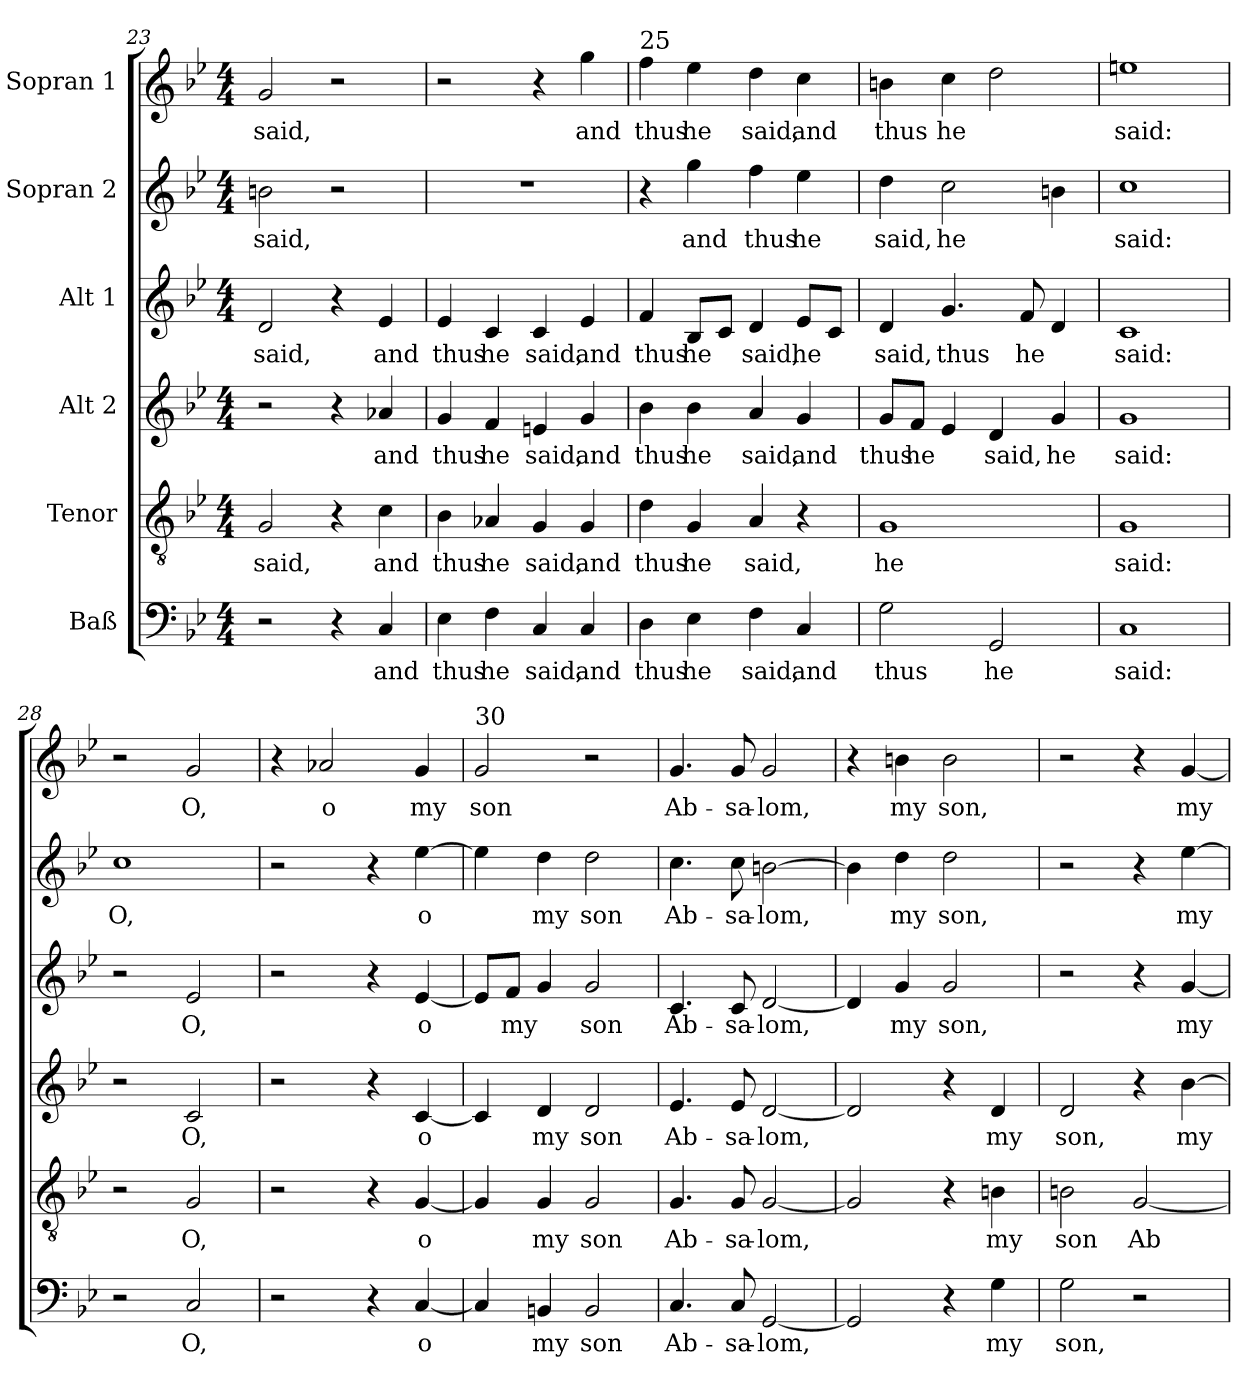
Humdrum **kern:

**kern	**text	**kern	**text	**kern	**text	**kern	**text	**kern	**text	**kern	**text
*part6	*part6	*part5	*part5	*part4	*part4	*part3	*part3	*part2	*part2	*part1	*part1
*staff6	*staff6	*staff5	*staff5	*staff4	*staff4	*staff3	*staff3	*staff2	*staff2	*staff1	*staff1
*I"Baß	*	*I"Tenor	*	*I"Alt 2	*	*I"Alt 1	*	*I"Sopran 2	*	*I"Sopran 1	*
*clefF4	*	*clefGv2	*	*clefG2	*	*clefG2	*	*clefG2	*	*clefG2	*
*k[b-e-]	*	*k[b-e-]	*	*k[b-e-]	*	*k[b-e-]	*	*k[b-e-]	*	*k[b-e-]	*
*M4/4	*	*M4/4	*	*M4/4	*	*M4/4	*	*M4/4	*	*M4/4	*
=23	=23	=23	=23	=23	=23	=23	=23	=23	=23	=23	=23
!	!	!	!LO:LY:b	!	!	!	!LO:LY:b	!	!LO:LY:b	!	!LO:LY:b
2r	.	2G/	said,	2r	.	2d/	said,	2bn\	said,	2g/	said,
4r	.	4r	.	4r	.	4r	.	2r	.	2r	.
!	!LO:LY:b	!	!LO:LY:b	!	!LO:LY:b	!	!LO:LY:b	!	!	!	!
4C/	and	4c\	and	4a-X/	and	4e-/	and	.	.	.	.
=24	=24	=24	=24	=24	=24	=24	=24	=24	=24	=24	=24
!	!LO:LY:b	!	!LO:LY:b	!	!LO:LY:b	!	!LO:LY:b	!	!	!	!
4E-\	thus	4B-\	thus	4g/	thus	4e-/	thus	1r	.	2r	.
!	!LO:LY:b	!	!LO:LY:b	!	!LO:LY:b	!	!LO:LY:b	!	!	!	!
4F\	he	4A-X/	he	4f/	he	4c/	he	.	.	.	.
!	!LO:LY:b	!	!LO:LY:b	!	!LO:LY:b	!	!LO:LY:b	!	!	!	!
4C/	said,	4G/	said,	4en/	said,	4c/	said,	.	.	4r	.
!	!LO:LY:b	!	!LO:LY:b	!	!LO:LY:b	!	!LO:LY:b	!	!	!	!LO:LY:b
4C/	and	4G/	and	4g/	and	4e-/	and	.	.	4gg\	and
=25	=25	=25	=25	=25	=25	=25	=25	=25	=25	=25	=25
!	!	!	!	!	!	!	!	!	!	!LO:TX:a:t=25	!
!	!LO:LY:b	!	!LO:LY:b	!	!LO:LY:b	!	!LO:LY:b	!	!	!	!LO:LY:b
4D\	thus	4d\	thus	4b-\	thus	4f/	thus	4r	.	4ff\	thus
!	!LO:LY:b	!	!LO:LY:b	!	!LO:LY:b	!	!LO:LY:b	!	!LO:LY:b	!	!LO:LY:b
4E-\	he	4G/	he	4b-\	he	8B-/L	he	4gg\	and	4ee-\	he
.	.	.	.	.	.	8c/J	.	.	.	.	.
!	!LO:LY:b	!	!LO:LY:b	!	!LO:LY:b	!	!LO:LY:b	!	!LO:LY:b	!	!LO:LY:b
4F\	said,	4A/	said,	4a/	said,	4d/	said,	4ff\	thus	4dd\	said,
!	!LO:LY:b	!	!	!	!LO:LY:b	!	!LO:LY:b	!	!LO:LY:b	!	!LO:LY:b
4C/	and	4r	.	4g/	and	8e-/L	he	4ee-\	he	4cc\	and
.	.	.	.	.	.	8c/J	.	.	.	.	.
!!LO:LB:g=z
=26	=26	=26	=26	=26	=26	=26	=26	=26	=26	=26	=26
!	!LO:LY:b	!	!LO:LY:b	!	!LO:LY:b	!	!LO:LY:b	!	!LO:LY:b	!	!LO:LY:b
2G\	thus	1G	he	8g/L	thus	4d/	said,	4dd\	said,	4bn\	thus
!	!	!	!	!	!LO:LY:b	!	!	!	!	!	!
.	.	.	.	8f/J	he	.	.	.	.	.	.
!	!	!	!	!	!	!	!LO:LY:b	!	!LO:LY:b	!	!LO:LY:b
.	.	.	.	4e-/	.	4.g/	thus	2cc\	he	4cc\	he
!	!LO:LY:b	!	!	!	!LO:LY:b	!	!	!	!	!	!
2GG/	he	.	.	4d/	said,	.	.	.	.	2dd\	.
!	!	!	!	!	!	!	!LO:LY:b	!	!	!	!
.	.	.	.	.	.	8f/	he	.	.	.	.
!	!	!	!	!	!LO:LY:b	!	!	!	!	!	!
.	.	.	.	4g/	he	4d/	.	4bn\	.	.	.
=27	=27	=27	=27	=27	=27	=27	=27	=27	=27	=27	=27
!	!LO:LY:b	!	!LO:LY:b	!	!LO:LY:b	!	!LO:LY:b	!	!LO:LY:b	!	!LO:LY:b
1C>	said:	1G>	said:	1g>	said:	1c>	said:	1cc>	said:	1een>	said:
=28	=28	=28	=28	=28	=28	=28	=28	=28	=28	=28	=28
!	!	!	!	!	!	!	!	!	!LO:LY:b	!	!
2r	.	2r	.	2r	.	2r	.	1cc	O,	2r	.
!	!LO:LY:b	!	!LO:LY:b	!	!LO:LY:b	!	!LO:LY:b	!	!	!	!LO:LY:b
2C/	O,	2G/	O,	2c/	O,	2e-/	O,	.	.	2g/	O,
=29	=29	=29	=29	=29	=29	=29	=29	=29	=29	=29	=29
2r	.	2r	.	2r	.	2r	.	2r	.	4r	.
!	!	!	!	!	!	!	!	!	!	!	!LO:LY:b
.	.	.	.	.	.	.	.	.	.	2a-X/	o
4r	.	4r	.	4r	.	4r	.	4r	.	.	.
!	!LO:LY:b	!	!LO:LY:b	!	!LO:LY:b	!	!LO:LY:b	!	!LO:LY:b	!	!LO:LY:b
[4C/	o	[4G/	o	[4c/	o	[4e-/	o	[4ee-\	o	4g/	my
=30	=30	=30	=30	=30	=30	=30	=30	=30	=30	=30	=30
!	!	!	!	!	!	!	!	!	!	!LO:TX:a:t=30	!
!	!	!	!	!	!	!	!	!	!	!	!LO:LY:b
4C/]	.	4G/]	.	4c/]	.	8e-/L]	.	4ee-\]	.	2g/	son
!	!	!	!	!	!	!	!LO:LY:b	!	!	!	!
.	.	.	.	.	.	8f/J	my	.	.	.	.
!	!LO:LY:b	!	!LO:LY:b	!	!LO:LY:b	!	!	!	!LO:LY:b	!	!
4BBn/	my	4G/	my	4d/	my	4g/	.	4dd\	my	.	.
!	!LO:LY:b	!	!LO:LY:b	!	!LO:LY:b	!	!LO:LY:b	!	!LO:LY:b	!	!
2BB/	son	2G/	son	2d/	son	2g/	son	2dd\	son	2r	.
=31	=31	=31	=31	=31	=31	=31	=31	=31	=31	=31	=31
!	!LO:LY:b	!	!LO:LY:b	!	!LO:LY:b	!	!LO:LY:b	!	!LO:LY:b	!	!LO:LY:b
4.C/	Ab-	4.G/	Ab-	4.e-/	Ab-	4.c/	Ab-	4.cc\	Ab-	4.g/	Ab-
!	!LO:LY:b	!	!LO:LY:b	!	!LO:LY:b	!	!LO:LY:b	!	!LO:LY:b	!	!LO:LY:b
8C/	sa-	8G/	sa-	8e-/	sa-	8c/	sa-	8cc\	sa-	8g/	sa-
!	!LO:LY:b	!	!LO:LY:b	!	!LO:LY:b	!	!LO:LY:b	!	!LO:LY:b	!	!LO:LY:b
[2GG/	lom,	[2G/	lom,	[2d/	lom,	[2d/	lom,	[2bn\	lom,	2g/	lom,
=32	=32	=32	=32	=32	=32	=32	=32	=32	=32	=32	=32
2GG/]	.	2G/]	.	2d/]	.	4d/]	.	4b\]	.	4r	.
!	!	!	!	!	!	!	!LO:LY:b	!	!LO:LY:b	!	!LO:LY:b
.	.	.	.	.	.	4g/	my	4dd\	my	4bn\	my
!	!	!	!	!	!	!	!LO:LY:b	!	!LO:LY:b	!	!LO:LY:b
4r	.	4r	.	4r	.	2g/	son,	2dd\	son,	2b\	son,
!	!LO:LY:b	!	!LO:LY:b	!	!LO:LY:b	!	!	!	!	!	!
4G\	my	4Bn\	my	4d/	my	.	.	.	.	.	.
!!LO:PB:g=z
=33	=33	=33	=33	=33	=33	=33	=33	=33	=33	=33	=33
!	!LO:LY:b	!	!LO:LY:b	!	!LO:LY:b	!	!	!	!	!	!
2G\	son,	2Bn\	son	2d/	son,	2r	.	2r	.	2r	.
!	!	!	!LO:LY:b	!	!	!	!	!	!	!	!
2r	.	[2G/	Ab-	4r	.	4r	.	4r	.	4r	.
!	!	!	!	!	!LO:LY:b	!	!LO:LY:b	!	!LO:LY:b	!	!LO:LY:b
.	.	.	.	[4b-\	my	[4g/	my	[4ee-\	my	[4g/	my
=	=	=	=	=	=	=	=	=	=	=	=
*-	*-	*-	*-	*-	*-	*-	*-	*-	*-	*-	*-
